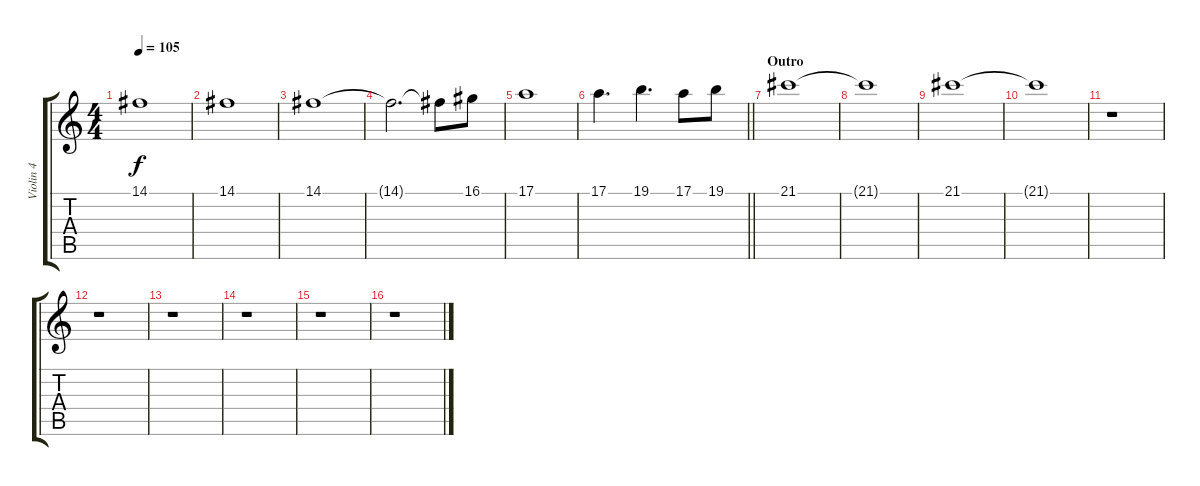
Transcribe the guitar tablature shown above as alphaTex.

\track ("Violin 4" "Violin 4") {instrument stringensemble1}
\staff {score tabs}
\tuning (E4 B3 G3 D3 A2 E2) {hide}
\ts (4 4)
\tempo 105
\clef g2
\ks c
14.1.1{dy f} |
14.1.1 |
14.1.1 |
14.1{t}.2{d} 14.1{t}.8 16.1.8 |
17.1.1{volume 0} |
\barLineRight lightlight
17.1.4{d volume 12} 19.1.4{d} 17.1.8 19.1.8 |
\section ("" "Outro")
21.1.1 |
21.1{t}.1 |
21.1.1{volume 0} |
21.1{t}.1 |
r.1 |
r.1 |
r.1 |
r.1 |
r.1 |
r.1
